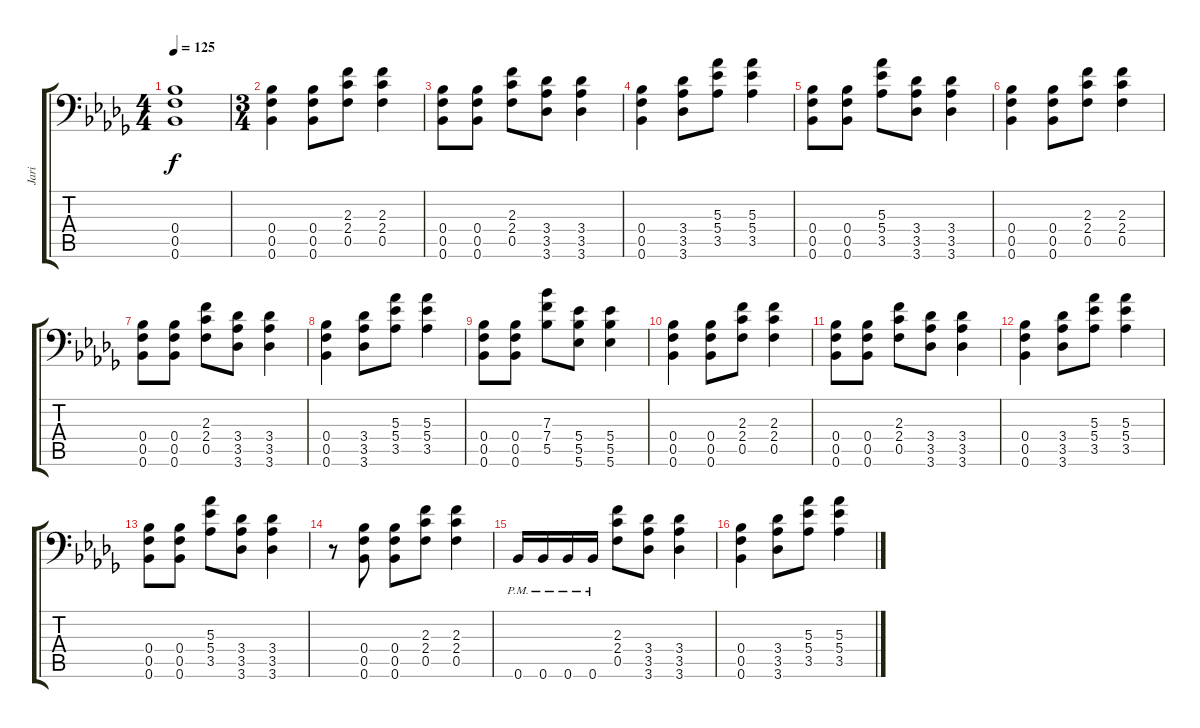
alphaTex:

\track ("Jari" "Jari") {instrument distortionguitar}
\staff {score tabs}
\tuning (C4 G3 Eb3 Bb2 F2 Bb1) {hide}
\ts (4 4)
\tempo 125
\clef f4
\ks bbminor
(0.4 0.5 0.6).1{dy f} |
\ts (3 4)
(0.4 0.5 0.6).4 (0.4 0.5 0.6).8 (2.3 2.4 0.5).8 (2.3 2.4 0.5).4 |
(0.4 0.5 0.6).8 (0.4 0.5 0.6).8 (2.3 2.4 0.5).8 (3.4 3.5 3.6).8 (3.4 3.5 3.6).4 |
(0.4 0.5 0.6).4 (3.4 3.5 3.6).8 (5.3 5.4 3.5).8 (5.3 5.4 3.5).4 |
(0.4 0.5 0.6).8 (0.4 0.5 0.6).8 (5.3 5.4 3.5).8 (3.4 3.5 3.6).8 (3.4 3.5 3.6).4 |
(0.4 0.5 0.6).4 (0.4 0.5 0.6).8 (2.3 2.4 0.5).8 (2.3 2.4 0.5).4 |
(0.4 0.5 0.6).8 (0.4 0.5 0.6).8 (2.3 2.4 0.5).8 (3.4 3.5 3.6).8 (3.4 3.5 3.6).4 |
(0.4 0.5 0.6).4 (3.4 3.5 3.6).8 (5.3 5.4 3.5).8 (5.3 5.4 3.5).4 |
(0.4 0.5 0.6).8 (0.4 0.5 0.6).8 (7.3 7.4 5.5).8 (5.4 5.5 5.6).8 (5.4 5.5 5.6).4 |
(0.4 0.5 0.6).4 (0.4 0.5 0.6).8 (2.3 2.4 0.5).8 (2.3 2.4 0.5).4 |
(0.4 0.5 0.6).8 (0.4 0.5 0.6).8 (2.3 2.4 0.5).8 (3.4 3.5 3.6).8 (3.4 3.5 3.6).4 |
(0.4 0.5 0.6).4 (3.4 3.5 3.6).8 (5.3 5.4 3.5).8 (5.3 5.4 3.5).4 |
(0.4 0.5 0.6).8 (0.4 0.5 0.6).8 (5.3 5.4 3.5).8 (3.4 3.5 3.6).8 (3.4 3.5 3.6).4 |
r.8 (0.4 0.5 0.6).8 (0.4 0.5 0.6).8 (2.3 2.4 0.5).8 (2.3 2.4 0.5).4 |
0.6{pm}.16 0.6{pm}.16 0.6{pm}.16 0.6{pm}.16 (2.3 2.4 0.5).8 (3.4 3.5 3.6).8 (3.4 3.5 3.6).4 |
(0.4 0.5 0.6).4 (3.4 3.5 3.6).8 (5.3 5.4 3.5).8 (5.3 5.4 3.5).4
